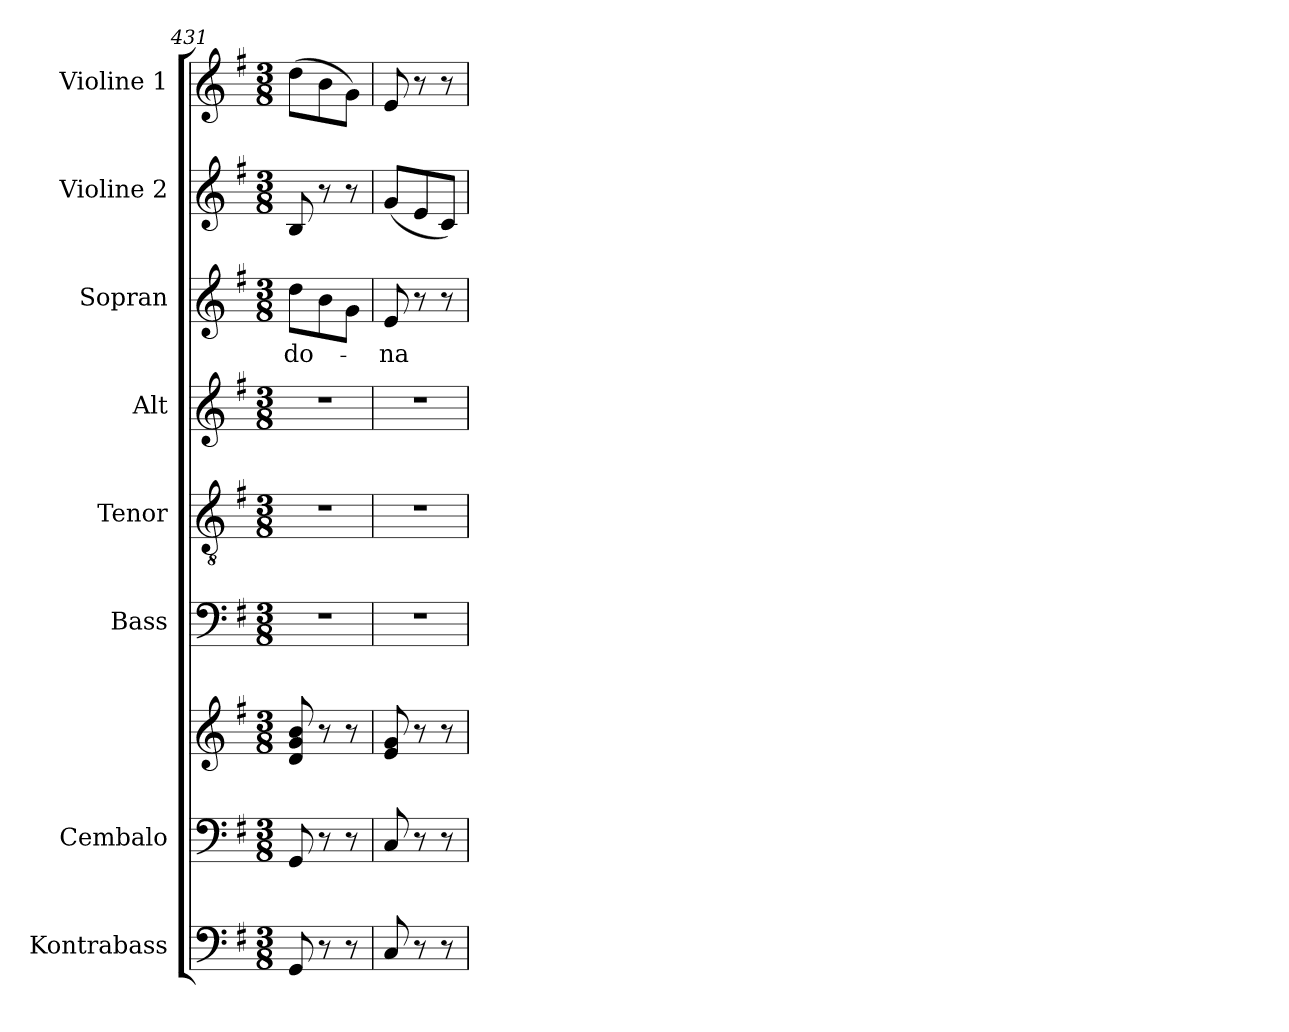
**kern	**kern	**kern	**kern	**kern	**kern	**kern	**text	**kern	**kern
*part8	*part7	*part7	*part6	*part5	*part4	*part3	*part3	*part2	*part1
*staff9	*staff8	*staff7	*staff6	*staff5	*staff4	*staff3	*staff3	*staff2	*staff1
*I"Kontrabass	*I"Cembalo	*	*I"Bass	*I"Tenor	*I"Alt	*I"Sopran	*	*I"Violine 2	*I"Violine 1
*I'Kb.	*I'Cemb.	*	*I'B.	*I'T.	*I'A.	*I'S.	*	*I'Vl. 2	*I'Vl. 1
*clefF4	*clefF4	*clefG2	*clefF4	*clefGv2	*clefG2	*clefG2	*	*clefG2	*clefG2
*ITrd7c12	*	*	*	*	*	*	*	*	*
*k[f#]	*k[f#]	*k[f#]	*k[f#]	*k[f#]	*k[f#]	*k[f#]	*	*k[f#]	*k[f#]
*G:	*G:	*G:	*G:	*G:	*G:	*G:	*	*G:	*G:
*M3/8	*M3/8	*M3/8	*M3/8	*M3/8	*M3/8	*M3/8	*	*M3/8	*M3/8
=431	=431	=431	=431	=431	=431	=431	=431	=431	=431
!	!	!	!	!	!	!	!LO:LY:b	!	!
8GGG/	8GG/	8d/ 8g/ 8b/	4.r	4.r	4.r	8dd\L	do-	8B/	(>8dd\L
8r	8r	8r	.	.	.	8b\	.	8r	8b\
8r	8r	8r	.	.	.	8g\J	.	8r	8g\J)
=432	=432	=432	=432	=432	=432	=432	=432	=432	=432
!	!	!	!	!	!	!	!LO:LY:b	!	!
8CC/	8C/	8e/ 8g/	4.r	4.r	4.r	8e/	-na	(<8g/L	8e/
8r	8r	8r	.	.	.	8r	.	8e/	8r
8r	8r	8r	.	.	.	8r	.	8c/J)	8r
=	=	=	=	=	=	=	=	=	=
*-	*-	*-	*-	*-	*-	*-	*-	*-	*-
